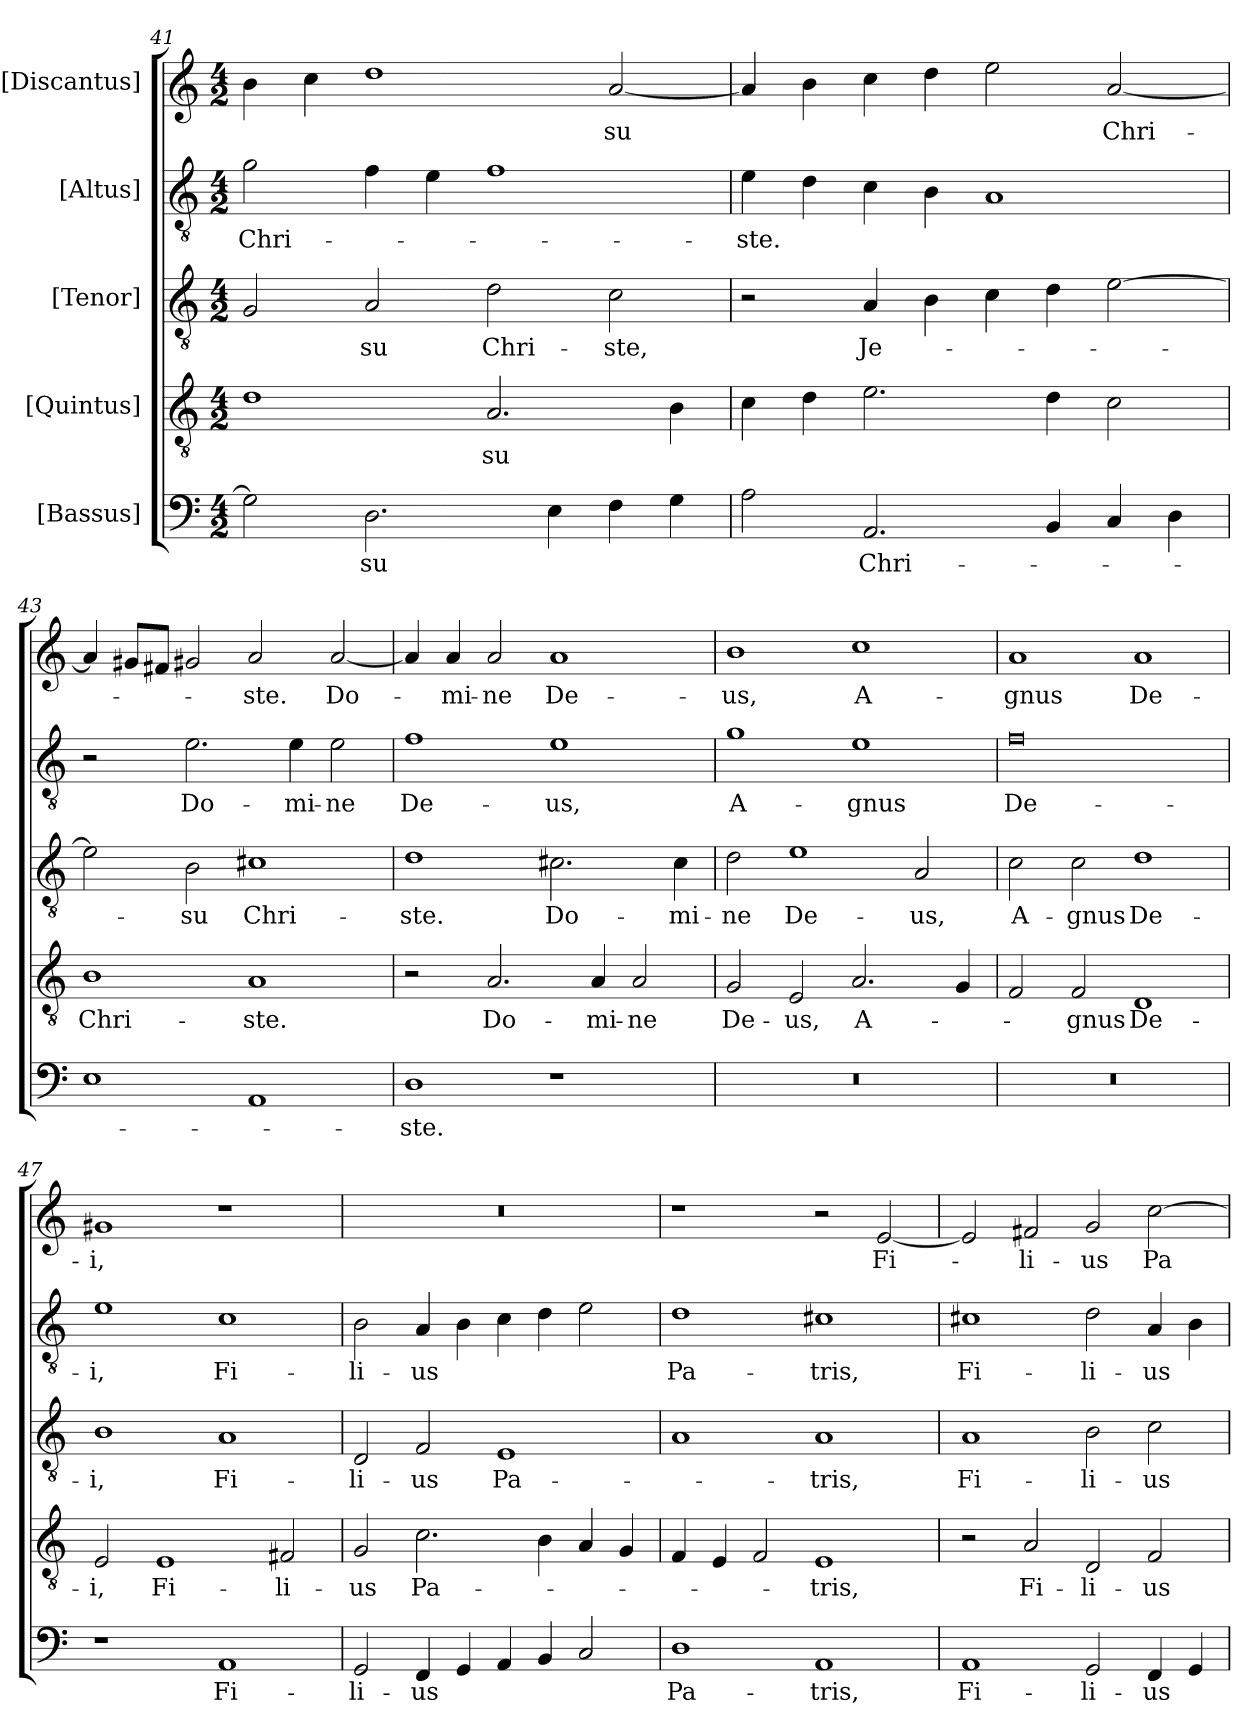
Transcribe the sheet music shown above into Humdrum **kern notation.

**kern	**text	**kern	**text	**kern	**text	**kern	**text	**kern	**text
*part5	*part5	*part4	*part4	*part3	*part3	*part2	*part2	*part1	*part1
*staff5	*staff5	*staff4	*staff4	*staff3	*staff3	*staff2	*staff2	*staff1	*staff1
*I"[Bassus]	*	*I"[Quintus]	*	*I"[Tenor]	*	*I"[Altus]	*	*I"[Discantus]	*
*clefF4	*	*clefGv2	*	*clefGv2	*	*clefGv2	*	*clefG2	*
*k[]	*	*k[]	*	*k[]	*	*k[]	*	*k[]	*
*M4/2	*	*M4/2	*	*M4/2	*	*M4/2	*	*M4/2	*
=41	=41	=41	=41	=41	=41	=41	=41	=41	=41
2G\]	.	1d\	.	2G/	.	2g\	Chri-	4b\	.
.	.	.	.	.	.	.	.	4cc\	.
2.D\	-su	.	.	2A/	-su	4f\	.	1dd\	.
.	.	.	.	.	.	4e\	.	.	.
.	.	2.A/	-su	2d\	Chri-	1f\	.	.	.
4E\	.	.	.	.	.	.	.	.	.
4F\	.	.	.	2c\	-ste,	.	.	[2a/	-su
4G\	.	4B\	.	.	.	.	.	.	.
=42	=42	=42	=42	=42	=42	=42	=42	=42	=42
2A\	.	4c\	.	2r	.	4e\	-ste.	4a/]	.
.	.	4d\	.	.	.	4d\	.	4b\	.
2.AA/	Chri-	2.e\	.	4A/	Je-	4c\	.	4cc\	.
.	.	.	.	4B\	.	4B\	.	4dd\	.
.	.	.	.	4c\	.	1A/	.	2ee\	.
4BB/	.	4d\	.	4d\	.	.	.	.	.
4C/	.	2c\	.	[2e\	.	.	.	[2a/	Chri-
4D\	.	.	.	.	.	.	.	.	.
=43	=43	=43	=43	=43	=43	=43	=43	=43	=43
1E\	.	1B\	Chri-	2e\]	.	2r	.	4a/]	.
.	.	.	.	.	.	.	.	8g#X/L	.
.	.	.	.	.	.	.	.	8f#X/J	.
.	.	.	.	2B\	-su	2.e\	Do-	2g#X/	.
1AA/	.	1A/	-ste.	1c#X\	Chri-	.	.	2a/	-ste.
.	.	.	.	.	.	4e\	-mi-	.	.
.	.	.	.	.	.	2e\	-ne	[2a/	Do-
=44	=44	=44	=44	=44	=44	=44	=44	=44	=44
1D\	-ste.	2r	.	1d\	-ste.	1f\	De-	4a/]	.
.	.	.	.	.	.	.	.	4a/	-mi-
.	.	2.A/	Do-	.	.	.	.	2a/	-ne
1r	.	.	.	2.c#X\	Do-	1e\	-us,	1a/	De-
.	.	4A/	-mi-	.	.	.	.	.	.
.	.	2A/	-ne	.	.	.	.	.	.
.	.	.	.	4c#\	-mi-	.	.	.	.
=45	=45	=45	=45	=45	=45	=45	=45	=45	=45
0r	.	2G/	De-	2d\	-ne	1g\	A-	1b\	-us,
.	.	2E/	-us,	1e\	De-	.	.	.	.
.	.	2.A/	A-	.	.	1e\	-gnus	1cc\	A-
.	.	.	.	2A/	-us,	.	.	.	.
.	.	4G/	.	.	.	.	.	.	.
=46	=46	=46	=46	=46	=46	=46	=46	=46	=46
0r	.	2F/	.	2c\	A-	0f\	De-	1a/	-gnus
.	.	2F/	-gnus	2c\	-gnus	.	.	.	.
.	.	1D/	De-	1d\	De-	.	.	1a/	De-
=47	=47	=47	=47	=47	=47	=47	=47	=47	=47
1r	.	2E/	-i,	1B\	-i,	1e\	-i,	1g#X/	-i,
.	.	1E/	Fi-	.	.	.	.	.	.
1AA/	Fi-	.	.	1A/	Fi-	1c\	Fi-	1r	.
.	.	2F#X/	-li-	.	.	.	.	.	.
=48	=48	=48	=48	=48	=48	=48	=48	=48	=48
2GG/	-li-	2G/	-us	2D/	-li-	2B\	-li-	0r	.
4FF/	-us	2.c\	Pa-	2F/	-us	4A/	-us	.	.
4GG/	.	.	.	.	.	4B\	.	.	.
4AA/	.	.	.	1E/	Pa-	4c\	.	.	.
4BB/	.	4B\	.	.	.	4d\	.	.	.
2C/	.	4A/	.	.	.	2e\	.	.	.
.	.	4G/	.	.	.	.	.	.	.
=49	=49	=49	=49	=49	=49	=49	=49	=49	=49
1D\	Pa-	4F/	.	1A/	.	1d\	Pa-	1r	.
.	.	4E/	.	.	.	.	.	.	.
.	.	2F/	.	.	.	.	.	.	.
1AA/	-tris,	1E/	-tris,	1A/	-tris,	1c#X\	-tris,	2r	.
.	.	.	.	.	.	.	.	[2e/	Fi-
=50	=50	=50	=50	=50	=50	=50	=50	=50	=50
1AA/	Fi-	2r	.	1A/	Fi-	1c#X\	Fi-	2e/]	.
.	.	2A/	Fi-	.	.	.	.	2f#X/	-li-
2GG/	-li-	2D/	-li-	2B\	-li-	2d\	-li-	2g/	-us
4FF/	-us	2F/	-us	2c\	-us	4A/	-us	[2cc\	Pa-
4GG/	.	.	.	.	.	4B\	.	.	.
=	=	=	=	=	=	=	=	=	=
*-	*-	*-	*-	*-	*-	*-	*-	*-	*-
